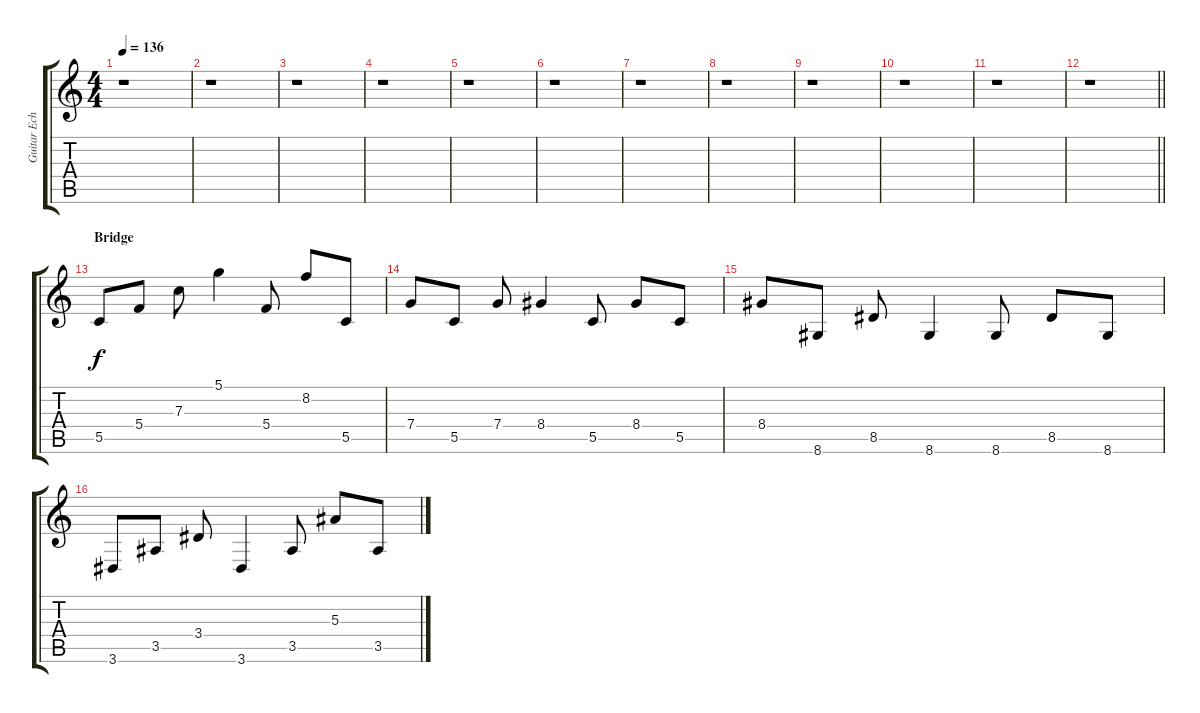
\track ("Guitar Echo" "Guitar Ech") {instrument electricguitarclean}
\staff {score tabs}
\tuning (D4 A3 F3 C3 G2 C2) {hide}
\ts (4 4)
\tempo 136
\clef g2
\ks c
r.1{dy mf} |
r.1 |
r.1 |
r.1 |
r.1 |
r.1 |
r.1 |
r.1 |
r.1 |
r.1 |
r.1 |
\barLineRight lightlight
r.1 |
\section ("" "Bridge")
5.5.8{dy f} 5.4.8 7.3.8 5.1.4 5.4.8 8.2.8 5.5.8 |
7.4.8 5.5.8 7.4.8 8.4.4 5.5.8 8.4.8 5.5.8 |
8.4.8 8.6.8 8.5.8 8.6.4 8.6.8 8.5.8 8.6.8 |
3.6.8 3.5.8 3.4.8 3.6.4 3.5.8 5.3.8 3.5.8
